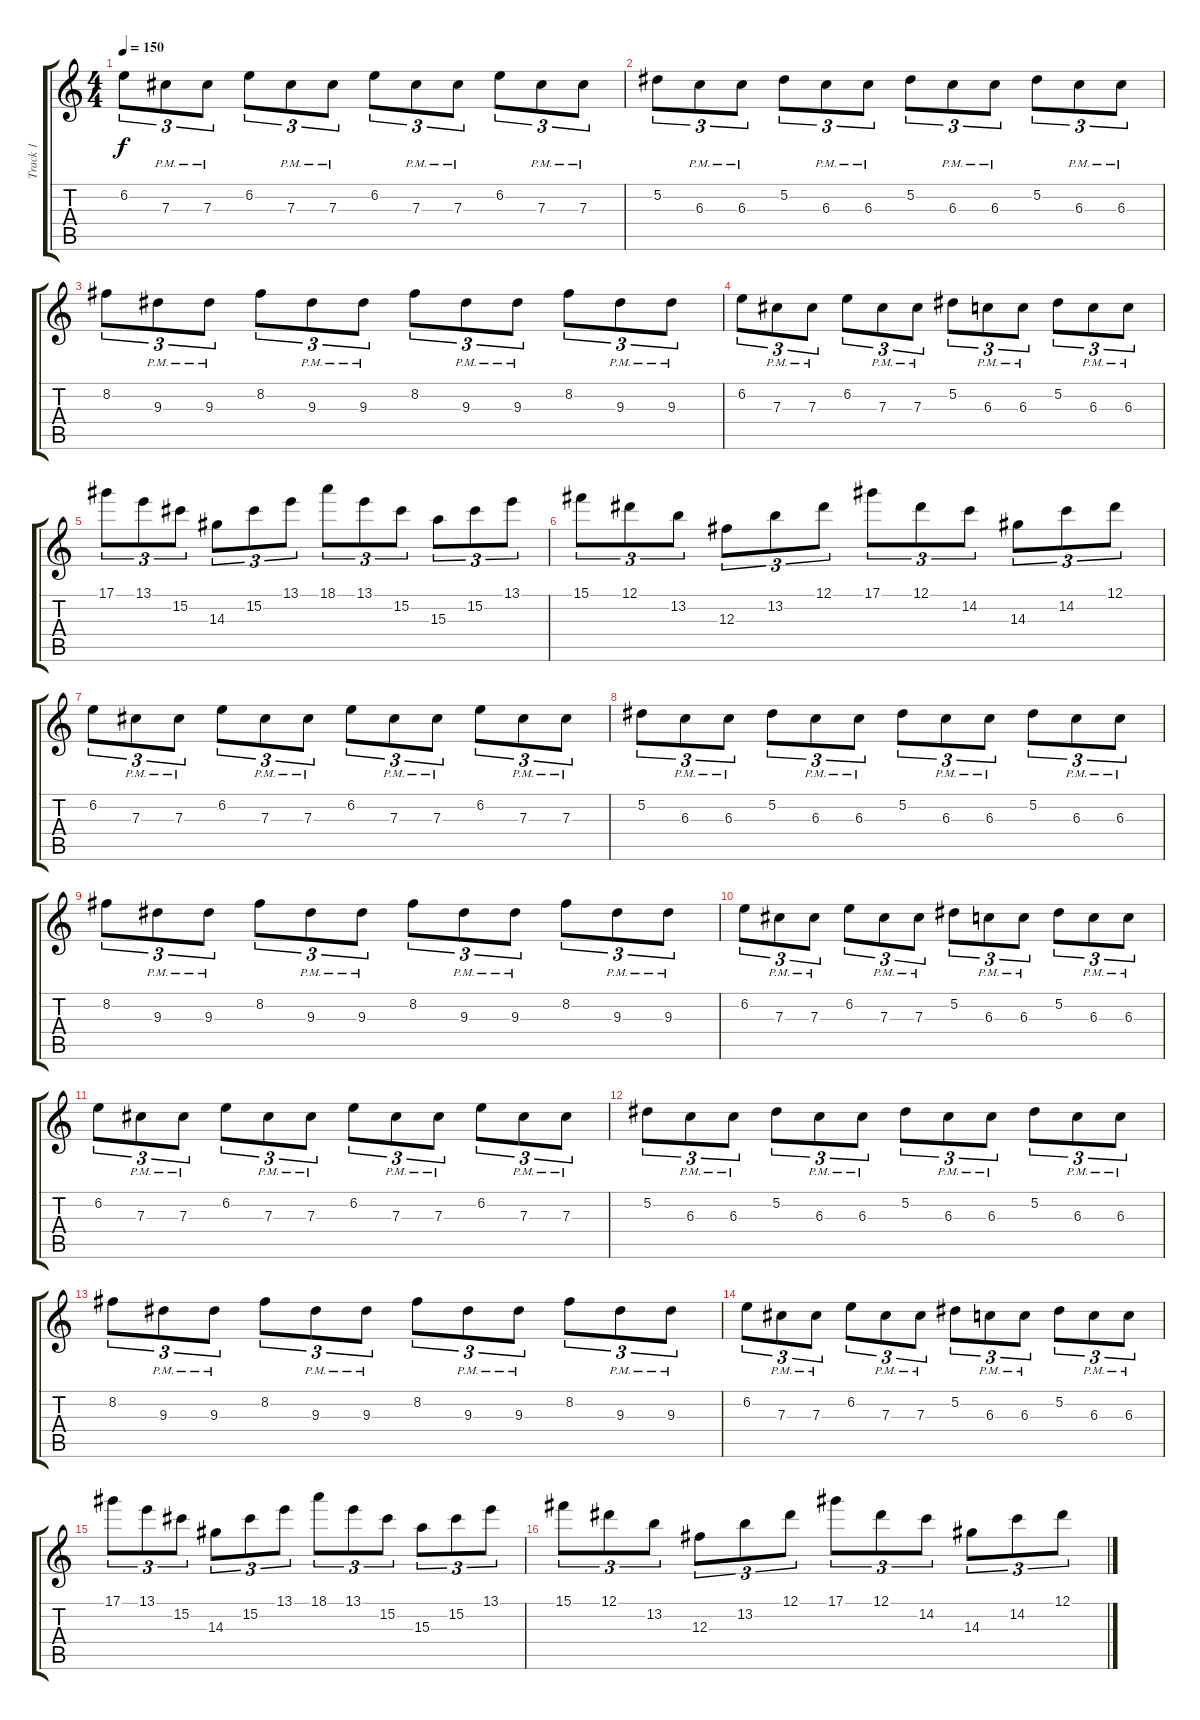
\track ("Track 1" "Track 1") {instrument distortionguitar}
\staff {score tabs}
\tuning (Eb4 Bb3 Gb3 Db3 Ab2 Db2) {hide}
\ts (4 4)
\tempo 150
\clef g2
\ks c
6.2.8{tu (3 2) dy f} 7.3{pm}.8{tu (3 2)} 7.3{pm}.8{tu (3 2)} 6.2.8{tu (3 2)} 7.3{pm}.8{tu (3 2)} 7.3{pm}.8{tu (3 2)} 6.2.8{tu (3 2)} 7.3{pm}.8{tu (3 2)} 7.3{pm}.8{tu (3 2)} 6.2.8{tu (3 2)} 7.3{pm}.8{tu (3 2)} 7.3{pm}.8{tu (3 2)} |
5.2.8{tu (3 2)} 6.3{pm}.8{tu (3 2)} 6.3{pm}.8{tu (3 2)} 5.2.8{tu (3 2)} 6.3{pm}.8{tu (3 2)} 6.3{pm}.8{tu (3 2)} 5.2.8{tu (3 2)} 6.3{pm}.8{tu (3 2)} 6.3{pm}.8{tu (3 2)} 5.2.8{tu (3 2)} 6.3{pm}.8{tu (3 2)} 6.3{pm}.8{tu (3 2)} |
8.2.8{tu (3 2)} 9.3{pm}.8{tu (3 2)} 9.3{pm}.8{tu (3 2)} 8.2.8{tu (3 2)} 9.3{pm}.8{tu (3 2)} 9.3{pm}.8{tu (3 2)} 8.2.8{tu (3 2)} 9.3{pm}.8{tu (3 2)} 9.3{pm}.8{tu (3 2)} 8.2.8{tu (3 2)} 9.3{pm}.8{tu (3 2)} 9.3{pm}.8{tu (3 2)} |
6.2.8{tu (3 2)} 7.3{pm}.8{tu (3 2)} 7.3{pm}.8{tu (3 2)} 6.2.8{tu (3 2)} 7.3{pm}.8{tu (3 2)} 7.3{pm}.8{tu (3 2)} 5.2.8{tu (3 2)} 6.3{pm}.8{tu (3 2)} 6.3{pm}.8{tu (3 2)} 5.2.8{tu (3 2)} 6.3{pm}.8{tu (3 2)} 6.3{pm}.8{tu (3 2)} |
17.1.8{tu (3 2)} 13.1.8{tu (3 2)} 15.2.8{tu (3 2)} 14.3.8{tu (3 2)} 15.2.8{tu (3 2)} 13.1.8{tu (3 2)} 18.1.8{tu (3 2)} 13.1.8{tu (3 2)} 15.2.8{tu (3 2)} 15.3.8{tu (3 2)} 15.2.8{tu (3 2)} 13.1.8{tu (3 2)} |
15.1.8{tu (3 2)} 12.1.8{tu (3 2)} 13.2.8{tu (3 2)} 12.3.8{tu (3 2)} 13.2.8{tu (3 2)} 12.1.8{tu (3 2)} 17.1.8{tu (3 2)} 12.1.8{tu (3 2)} 14.2.8{tu (3 2)} 14.3.8{tu (3 2)} 14.2.8{tu (3 2)} 12.1.8{tu (3 2)} |
6.2.8{tu (3 2)} 7.3{pm}.8{tu (3 2)} 7.3{pm}.8{tu (3 2)} 6.2.8{tu (3 2)} 7.3{pm}.8{tu (3 2)} 7.3{pm}.8{tu (3 2)} 6.2.8{tu (3 2)} 7.3{pm}.8{tu (3 2)} 7.3{pm}.8{tu (3 2)} 6.2.8{tu (3 2)} 7.3{pm}.8{tu (3 2)} 7.3{pm}.8{tu (3 2)} |
5.2.8{tu (3 2)} 6.3{pm}.8{tu (3 2)} 6.3{pm}.8{tu (3 2)} 5.2.8{tu (3 2)} 6.3{pm}.8{tu (3 2)} 6.3{pm}.8{tu (3 2)} 5.2.8{tu (3 2)} 6.3{pm}.8{tu (3 2)} 6.3{pm}.8{tu (3 2)} 5.2.8{tu (3 2)} 6.3{pm}.8{tu (3 2)} 6.3{pm}.8{tu (3 2)} |
8.2.8{tu (3 2)} 9.3{pm}.8{tu (3 2)} 9.3{pm}.8{tu (3 2)} 8.2.8{tu (3 2)} 9.3{pm}.8{tu (3 2)} 9.3{pm}.8{tu (3 2)} 8.2.8{tu (3 2)} 9.3{pm}.8{tu (3 2)} 9.3{pm}.8{tu (3 2)} 8.2.8{tu (3 2)} 9.3{pm}.8{tu (3 2)} 9.3{pm}.8{tu (3 2)} |
6.2.8{tu (3 2)} 7.3{pm}.8{tu (3 2)} 7.3{pm}.8{tu (3 2)} 6.2.8{tu (3 2)} 7.3{pm}.8{tu (3 2)} 7.3{pm}.8{tu (3 2)} 5.2.8{tu (3 2)} 6.3{pm}.8{tu (3 2)} 6.3{pm}.8{tu (3 2)} 5.2.8{tu (3 2)} 6.3{pm}.8{tu (3 2)} 6.3{pm}.8{tu (3 2)} |
6.2.8{tu (3 2)} 7.3{pm}.8{tu (3 2)} 7.3{pm}.8{tu (3 2)} 6.2.8{tu (3 2)} 7.3{pm}.8{tu (3 2)} 7.3{pm}.8{tu (3 2)} 6.2.8{tu (3 2)} 7.3{pm}.8{tu (3 2)} 7.3{pm}.8{tu (3 2)} 6.2.8{tu (3 2)} 7.3{pm}.8{tu (3 2)} 7.3{pm}.8{tu (3 2)} |
5.2.8{tu (3 2)} 6.3{pm}.8{tu (3 2)} 6.3{pm}.8{tu (3 2)} 5.2.8{tu (3 2)} 6.3{pm}.8{tu (3 2)} 6.3{pm}.8{tu (3 2)} 5.2.8{tu (3 2)} 6.3{pm}.8{tu (3 2)} 6.3{pm}.8{tu (3 2)} 5.2.8{tu (3 2)} 6.3{pm}.8{tu (3 2)} 6.3{pm}.8{tu (3 2)} |
8.2.8{tu (3 2)} 9.3{pm}.8{tu (3 2)} 9.3{pm}.8{tu (3 2)} 8.2.8{tu (3 2)} 9.3{pm}.8{tu (3 2)} 9.3{pm}.8{tu (3 2)} 8.2.8{tu (3 2)} 9.3{pm}.8{tu (3 2)} 9.3{pm}.8{tu (3 2)} 8.2.8{tu (3 2)} 9.3{pm}.8{tu (3 2)} 9.3{pm}.8{tu (3 2)} |
6.2.8{tu (3 2)} 7.3{pm}.8{tu (3 2)} 7.3{pm}.8{tu (3 2)} 6.2.8{tu (3 2)} 7.3{pm}.8{tu (3 2)} 7.3{pm}.8{tu (3 2)} 5.2.8{tu (3 2)} 6.3{pm}.8{tu (3 2)} 6.3{pm}.8{tu (3 2)} 5.2.8{tu (3 2)} 6.3{pm}.8{tu (3 2)} 6.3{pm}.8{tu (3 2)} |
17.1.8{tu (3 2)} 13.1.8{tu (3 2)} 15.2.8{tu (3 2)} 14.3.8{tu (3 2)} 15.2.8{tu (3 2)} 13.1.8{tu (3 2)} 18.1.8{tu (3 2)} 13.1.8{tu (3 2)} 15.2.8{tu (3 2)} 15.3.8{tu (3 2)} 15.2.8{tu (3 2)} 13.1.8{tu (3 2)} |
15.1.8{tu (3 2)} 12.1.8{tu (3 2)} 13.2.8{tu (3 2)} 12.3.8{tu (3 2)} 13.2.8{tu (3 2)} 12.1.8{tu (3 2)} 17.1.8{tu (3 2)} 12.1.8{tu (3 2)} 14.2.8{tu (3 2)} 14.3.8{tu (3 2)} 14.2.8{tu (3 2)} 12.1.8{tu (3 2)}
